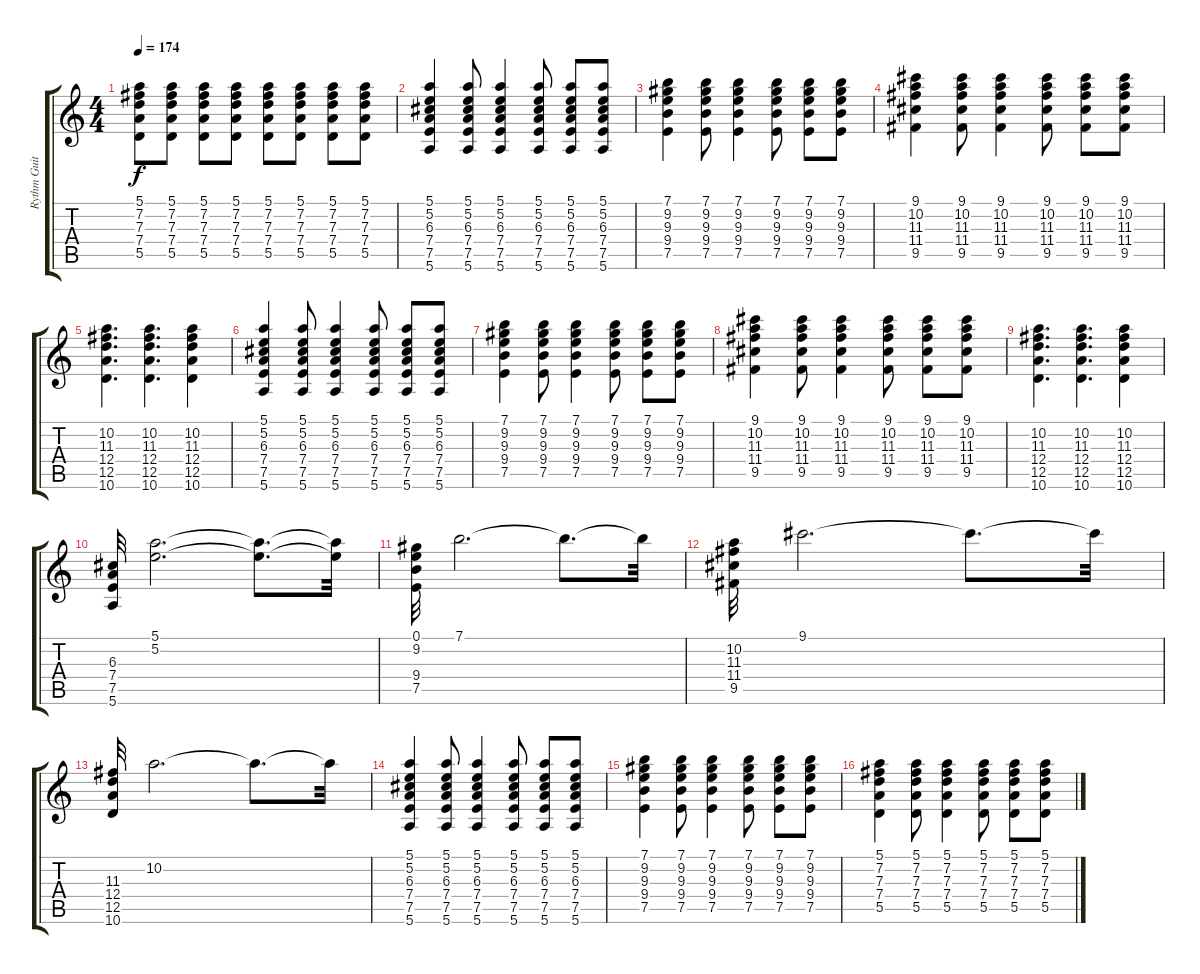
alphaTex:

\track ("Rythm Guitar" "Rythm Guit") {instrument acousticguitarnylon}
\staff {score tabs}
\tuning (E4 B3 G3 D3 A2 E2) {hide}
\ts (4 4)
\tempo 174
\clef g2
\ks c
(5.1 7.2 7.3 7.4 5.5).8{dy f} (5.1 7.2 7.3 7.4 5.5).8 (5.1 7.2 7.3 7.4 5.5).8 (5.1 7.2 7.3 7.4 5.5).8 (5.1 7.2 7.3 7.4 5.5).8 (5.1 7.2 7.3 7.4 5.5).8 (5.1 7.2 7.3 7.4 5.5).8 (5.1 7.2 7.3 7.4 5.5).8 |
(5.1 5.2 6.3 7.4 7.5 5.6).4 (5.1 5.2 6.3 7.4 7.5 5.6).8 (5.1 5.2 6.3 7.4 7.5 5.6).4 (5.1 5.2 6.3 7.4 7.5 5.6).8 (5.1 5.2 6.3 7.4 7.5 5.6).8 (5.1 5.2 6.3 7.4 7.5 5.6).8 |
(7.1 9.2 9.3 9.4 7.5).4 (7.1 9.2 9.3 9.4 7.5).8 (7.1 9.2 9.3 9.4 7.5).4 (7.1 9.2 9.3 9.4 7.5).8 (7.1 9.2 9.3 9.4 7.5).8 (7.1 9.2 9.3 9.4 7.5).8 |
(9.1 10.2 11.3 11.4 9.5).4 (9.1 10.2 11.3 11.4 9.5).8 (9.1 10.2 11.3 11.4 9.5).4 (9.1 10.2 11.3 11.4 9.5).8 (9.1 10.2 11.3 11.4 9.5).8 (9.1 10.2 11.3 11.4 9.5).8 |
(10.2 11.3 12.4 12.5 10.6).4{d} (10.2 11.3 12.4 12.5 10.6).4{d} (10.2 11.3 12.4 12.5 10.6).4 |
(5.1 5.2 6.3 7.4 7.5 5.6).4 (5.1 5.2 6.3 7.4 7.5 5.6).8 (5.1 5.2 6.3 7.4 7.5 5.6).4 (5.1 5.2 6.3 7.4 7.5 5.6).8 (5.1 5.2 6.3 7.4 7.5 5.6).8 (5.1 5.2 6.3 7.4 7.5 5.6).8 |
(7.1 9.2 9.3 9.4 7.5).4 (7.1 9.2 9.3 9.4 7.5).8 (7.1 9.2 9.3 9.4 7.5).4 (7.1 9.2 9.3 9.4 7.5).8 (7.1 9.2 9.3 9.4 7.5).8 (7.1 9.2 9.3 9.4 7.5).8 |
(9.1 10.2 11.3 11.4 9.5).4 (9.1 10.2 11.3 11.4 9.5).8 (9.1 10.2 11.3 11.4 9.5).4 (9.1 10.2 11.3 11.4 9.5).8 (9.1 10.2 11.3 11.4 9.5).8 (9.1 10.2 11.3 11.4 9.5).8 |
(10.2 11.3 12.4 12.5 10.6).4{d} (10.2 11.3 12.4 12.5 10.6).4{d} (10.2 11.3 12.4 12.5 10.6).4 |
(6.3 7.4 7.5 5.6).32 (5.1 5.2).2{d} (5.1{t} 5.2{t}).8{d} (5.1{t} 5.2{t}).32 |
(0.1 9.2 9.4 7.5).32 7.1.2{d} 7.1{t}.8{d} 7.1{t}.32 |
(10.2 11.3 11.4 9.5).32 9.1.2{d} 9.1{t}.8{d} 9.1{t}.32 |
(11.3 12.4 12.5 10.6).32 10.2.2{d} 10.2{t}.8{d} 10.2{t}.32 |
(5.1 5.2 6.3 7.4 7.5 5.6).4 (5.1 5.2 6.3 7.4 7.5 5.6).8 (5.1 5.2 6.3 7.4 7.5 5.6).4 (5.1 5.2 6.3 7.4 7.5 5.6).8 (5.1 5.2 6.3 7.4 7.5 5.6).8 (5.1 5.2 6.3 7.4 7.5 5.6).8 |
(7.1 9.2 9.3 9.4 7.5).4 (7.1 9.2 9.3 9.4 7.5).8 (7.1 9.2 9.3 9.4 7.5).4 (7.1 9.2 9.3 9.4 7.5).8 (7.1 9.2 9.3 9.4 7.5).8 (7.1 9.2 9.3 9.4 7.5).8 |
(5.1 7.2 7.3 7.4 5.5).4 (5.1 7.2 7.3 7.4 5.5).8 (5.1 7.2 7.3 7.4 5.5).4 (5.1 7.2 7.3 7.4 5.5).8 (5.1 7.2 7.3 7.4 5.5).8 (5.1 7.2 7.3 7.4 5.5).8
